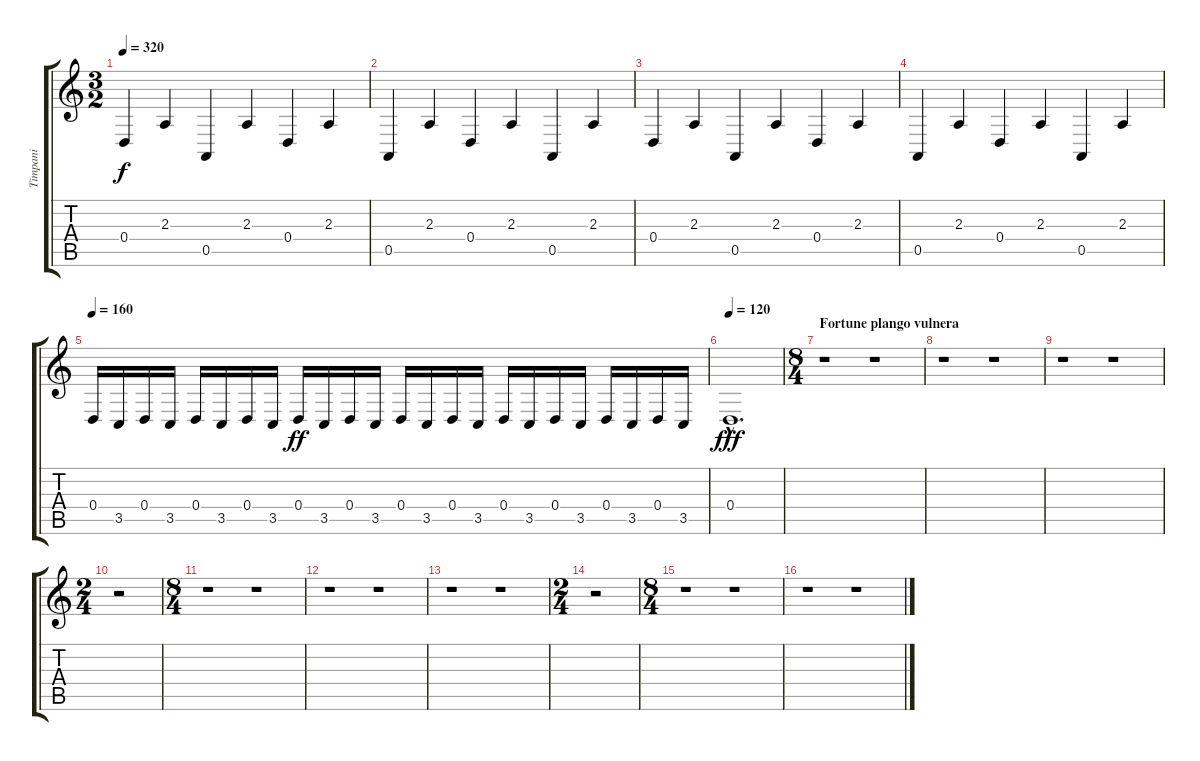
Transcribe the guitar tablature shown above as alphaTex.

\track ("Timpani" "Timpani") {instrument timpani}
\staff {score tabs}
\tuning (E4 B3 G3 D3 A2 E2) {hide}
\ts (3 2)
\tempo 320
\clef g2
\ks c
0.4.4{dy f} 2.3.4 0.5.4 2.3.4 0.4.4 2.3.4 |
0.5.4 2.3.4 0.4.4 2.3.4 0.5.4 2.3.4 |
0.4.4 2.3.4 0.5.4 2.3.4 0.4.4 2.3.4 |
0.5.4 2.3.4 0.4.4 2.3.4 0.5.4 2.3.4 |
\tempo 160
0.4.16 3.5.16 0.4.16 3.5.16 0.4.16 3.5.16 0.4.16 3.5.16 0.4.16{dy ff} 3.5.16 0.4.16 3.5.16 0.4.16 3.5.16 0.4.16 3.5.16 0.4.16 3.5.16 0.4.16 3.5.16 0.4.16 3.5.16 0.4.16 3.5.16 |
\tempo 120
0.4{hac}.1{d dy fff} |
\ts (8 4)
\section ("" "Fortune plango vulnera")
r.1 r.1 |
r.1 r.1 |
r.1 r.1 |
\ts (2 4)
r.2 |
\ts (8 4)
r.1 r.1 |
r.1 r.1 |
r.1 r.1 |
\ts (2 4)
r.2 |
\ts (8 4)
r.1 r.1 |
r.1 r.1
